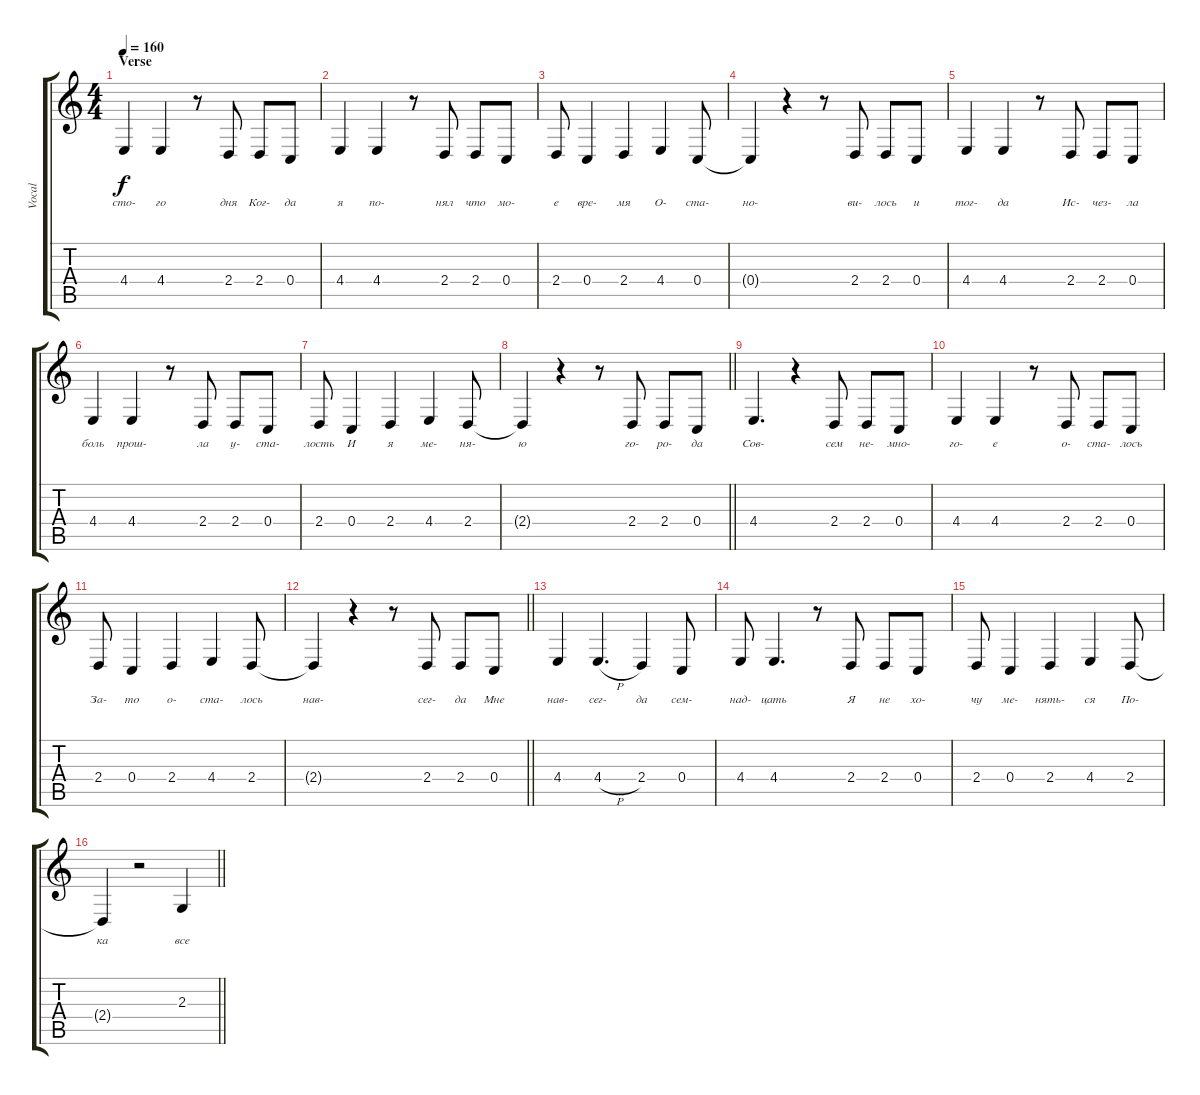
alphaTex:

\track ("Vocal" "Vocal") {instrument lead2sawtooth}
\staff {score tabs}
\tuning (D4 A3 F3 C3 G2 C2) {hide}
\ts (4 4)
\section ("" "Verse")
\tempo 160
\clef g2
\ks c
4.4.4{lyrics (0 "сто-") lyrics (1 "") lyrics (2 "") lyrics (3 "") lyrics (4 "") dy f} 4.4.4{lyrics (0 "го") lyrics (1 "") lyrics (2 "") lyrics (3 "") lyrics (4 "")} r.8 2.4.8{lyrics (0 "дня") lyrics (1 "") lyrics (2 "") lyrics (3 "") lyrics (4 "")} 2.4.8{lyrics (0 "Ког-") lyrics (1 "") lyrics (2 "") lyrics (3 "") lyrics (4 "")} 0.4.8{lyrics (0 "да") lyrics (1 "") lyrics (2 "") lyrics (3 "") lyrics (4 "")} |
4.4.4{lyrics (0 "я") lyrics (1 "") lyrics (2 "") lyrics (3 "") lyrics (4 "")} 4.4.4{lyrics (0 "по-") lyrics (1 "") lyrics (2 "") lyrics (3 "") lyrics (4 "")} r.8 2.4.8{lyrics (0 "нял") lyrics (1 "") lyrics (2 "") lyrics (3 "") lyrics (4 "")} 2.4.8{lyrics (0 "что") lyrics (1 "") lyrics (2 "") lyrics (3 "") lyrics (4 "")} 0.4.8{lyrics (0 "мо-") lyrics (1 "") lyrics (2 "") lyrics (3 "") lyrics (4 "")} |
2.4.8{lyrics (0 "е") lyrics (1 "") lyrics (2 "") lyrics (3 "") lyrics (4 "")} 0.4.4{lyrics (0 "вре-") lyrics (1 "") lyrics (2 "") lyrics (3 "") lyrics (4 "")} 2.4.4{lyrics (0 "мя") lyrics (1 "") lyrics (2 "") lyrics (3 "") lyrics (4 "")} 4.4.4{lyrics (0 "О-") lyrics (1 "") lyrics (2 "") lyrics (3 "") lyrics (4 "")} 0.4.8{lyrics (0 "ста-") lyrics (1 "") lyrics (2 "") lyrics (3 "") lyrics (4 "")} |
0.4{t}.4{lyrics (0 "но-") lyrics (1 "") lyrics (2 "") lyrics (3 "") lyrics (4 "")} r.4 r.8 2.4.8{lyrics (0 "ви-") lyrics (1 "") lyrics (2 "") lyrics (3 "") lyrics (4 "")} 2.4.8{lyrics (0 "лось") lyrics (1 "") lyrics (2 "") lyrics (3 "") lyrics (4 "")} 0.4.8{lyrics (0 "и") lyrics (1 "") lyrics (2 "") lyrics (3 "") lyrics (4 "")} |
4.4.4{lyrics (0 "тог-") lyrics (1 "") lyrics (2 "") lyrics (3 "") lyrics (4 "")} 4.4.4{lyrics (0 "да") lyrics (1 "") lyrics (2 "") lyrics (3 "") lyrics (4 "")} r.8 2.4.8{lyrics (0 "Ис-") lyrics (1 "") lyrics (2 "") lyrics (3 "") lyrics (4 "")} 2.4.8{lyrics (0 "чез-") lyrics (1 "") lyrics (2 "") lyrics (3 "") lyrics (4 "")} 0.4.8{lyrics (0 "ла") lyrics (1 "") lyrics (2 "") lyrics (3 "") lyrics (4 "")} |
4.4.4{lyrics (0 "боль") lyrics (1 "") lyrics (2 "") lyrics (3 "") lyrics (4 "")} 4.4.4{lyrics (0 "прош-") lyrics (1 "") lyrics (2 "") lyrics (3 "") lyrics (4 "")} r.8 2.4.8{lyrics (0 "ла") lyrics (1 "") lyrics (2 "") lyrics (3 "") lyrics (4 "")} 2.4.8{lyrics (0 "у-") lyrics (1 "") lyrics (2 "") lyrics (3 "") lyrics (4 "")} 0.4.8{lyrics (0 "ста-") lyrics (1 "") lyrics (2 "") lyrics (3 "") lyrics (4 "")} |
2.4.8{lyrics (0 "лость") lyrics (1 "") lyrics (2 "") lyrics (3 "") lyrics (4 "")} 0.4.4{lyrics (0 "И") lyrics (1 "") lyrics (2 "") lyrics (3 "") lyrics (4 "")} 2.4.4{lyrics (0 "я") lyrics (1 "") lyrics (2 "") lyrics (3 "") lyrics (4 "")} 4.4.4{lyrics (0 "ме-") lyrics (1 "") lyrics (2 "") lyrics (3 "") lyrics (4 "")} 2.4.8{lyrics (0 "ня-") lyrics (1 "") lyrics (2 "") lyrics (3 "") lyrics (4 "")} |
\barLineRight lightlight
2.4{t}.4{lyrics (0 "ю") lyrics (1 "") lyrics (2 "") lyrics (3 "") lyrics (4 "")} r.4 r.8 2.4.8{lyrics (0 "го-") lyrics (1 "") lyrics (2 "") lyrics (3 "") lyrics (4 "")} 2.4.8{lyrics (0 "ро-") lyrics (1 "") lyrics (2 "") lyrics (3 "") lyrics (4 "")} 0.4.8{lyrics (0 "да") lyrics (1 "") lyrics (2 "") lyrics (3 "") lyrics (4 "")} |
4.4.4{d lyrics (0 "Сов-") lyrics (1 "") lyrics (2 "") lyrics (3 "") lyrics (4 "")} r.4 2.4.8{lyrics (0 "сем") lyrics (1 "") lyrics (2 "") lyrics (3 "") lyrics (4 "")} 2.4.8{lyrics (0 "не-") lyrics (1 "") lyrics (2 "") lyrics (3 "") lyrics (4 "")} 0.4.8{lyrics (0 "мно-") lyrics (1 "") lyrics (2 "") lyrics (3 "") lyrics (4 "")} |
4.4.4{lyrics (0 "го-") lyrics (1 "") lyrics (2 "") lyrics (3 "") lyrics (4 "")} 4.4.4{lyrics (0 "е") lyrics (1 "") lyrics (2 "") lyrics (3 "") lyrics (4 "")} r.8 2.4.8{lyrics (0 "о-") lyrics (1 "") lyrics (2 "") lyrics (3 "") lyrics (4 "")} 2.4.8{lyrics (0 "ста-") lyrics (1 "") lyrics (2 "") lyrics (3 "") lyrics (4 "")} 0.4.8{lyrics (0 "лось") lyrics (1 "") lyrics (2 "") lyrics (3 "") lyrics (4 "")} |
2.4.8{lyrics (0 "За-") lyrics (1 "") lyrics (2 "") lyrics (3 "") lyrics (4 "")} 0.4.4{lyrics (0 "то") lyrics (1 "") lyrics (2 "") lyrics (3 "") lyrics (4 "")} 2.4.4{lyrics (0 "о-") lyrics (1 "") lyrics (2 "") lyrics (3 "") lyrics (4 "")} 4.4.4{lyrics (0 "ста-") lyrics (1 "") lyrics (2 "") lyrics (3 "") lyrics (4 "")} 2.4.8{lyrics (0 "лось") lyrics (1 "") lyrics (2 "") lyrics (3 "") lyrics (4 "")} |
\barLineRight lightlight
2.4{t}.4{lyrics (0 "нав-") lyrics (1 "") lyrics (2 "") lyrics (3 "") lyrics (4 "")} r.4 r.8 2.4.8{lyrics (0 "сег-") lyrics (1 "") lyrics (2 "") lyrics (3 "") lyrics (4 "")} 2.4.8{lyrics (0 "да") lyrics (1 "") lyrics (2 "") lyrics (3 "") lyrics (4 "")} 0.4.8{lyrics (0 "Мне") lyrics (1 "") lyrics (2 "") lyrics (3 "") lyrics (4 "")} |
4.4.4{lyrics (0 "нав-") lyrics (1 "") lyrics (2 "") lyrics (3 "") lyrics (4 "")} 4.4{h}.4{d lyrics (0 "сег-") lyrics (1 "") lyrics (2 "") lyrics (3 "") lyrics (4 "")} 2.4.4{lyrics (0 "да") lyrics (1 "") lyrics (2 "") lyrics (3 "") lyrics (4 "")} 0.4.8{lyrics (0 "сем-") lyrics (1 "") lyrics (2 "") lyrics (3 "") lyrics (4 "")} |
4.4.8{lyrics (0 "над-") lyrics (1 "") lyrics (2 "") lyrics (3 "") lyrics (4 "")} 4.4.4{d lyrics (0 "цать") lyrics (1 "") lyrics (2 "") lyrics (3 "") lyrics (4 "")} r.8 2.4.8{lyrics (0 "Я") lyrics (1 "") lyrics (2 "") lyrics (3 "") lyrics (4 "")} 2.4.8{lyrics (0 "не") lyrics (1 "") lyrics (2 "") lyrics (3 "") lyrics (4 "")} 0.4.8{lyrics (0 "хо-") lyrics (1 "") lyrics (2 "") lyrics (3 "") lyrics (4 "")} |
2.4.8{lyrics (0 "чу") lyrics (1 "") lyrics (2 "") lyrics (3 "") lyrics (4 "")} 0.4.4{lyrics (0 "ме-") lyrics (1 "") lyrics (2 "") lyrics (3 "") lyrics (4 "")} 2.4.4{lyrics (0 "нять-") lyrics (1 "") lyrics (2 "") lyrics (3 "") lyrics (4 "")} 4.4.4{lyrics (0 "ся") lyrics (1 "") lyrics (2 "") lyrics (3 "") lyrics (4 "")} 2.4.8{lyrics (0 "По-") lyrics (1 "") lyrics (2 "") lyrics (3 "") lyrics (4 "")} |
\barLineRight lightlight
2.4{t}.4{lyrics (0 "ка") lyrics (1 "") lyrics (2 "") lyrics (3 "") lyrics (4 "")} r.2 2.3.4{lyrics (0 "все") lyrics (1 "") lyrics (2 "") lyrics (3 "") lyrics (4 "")}
